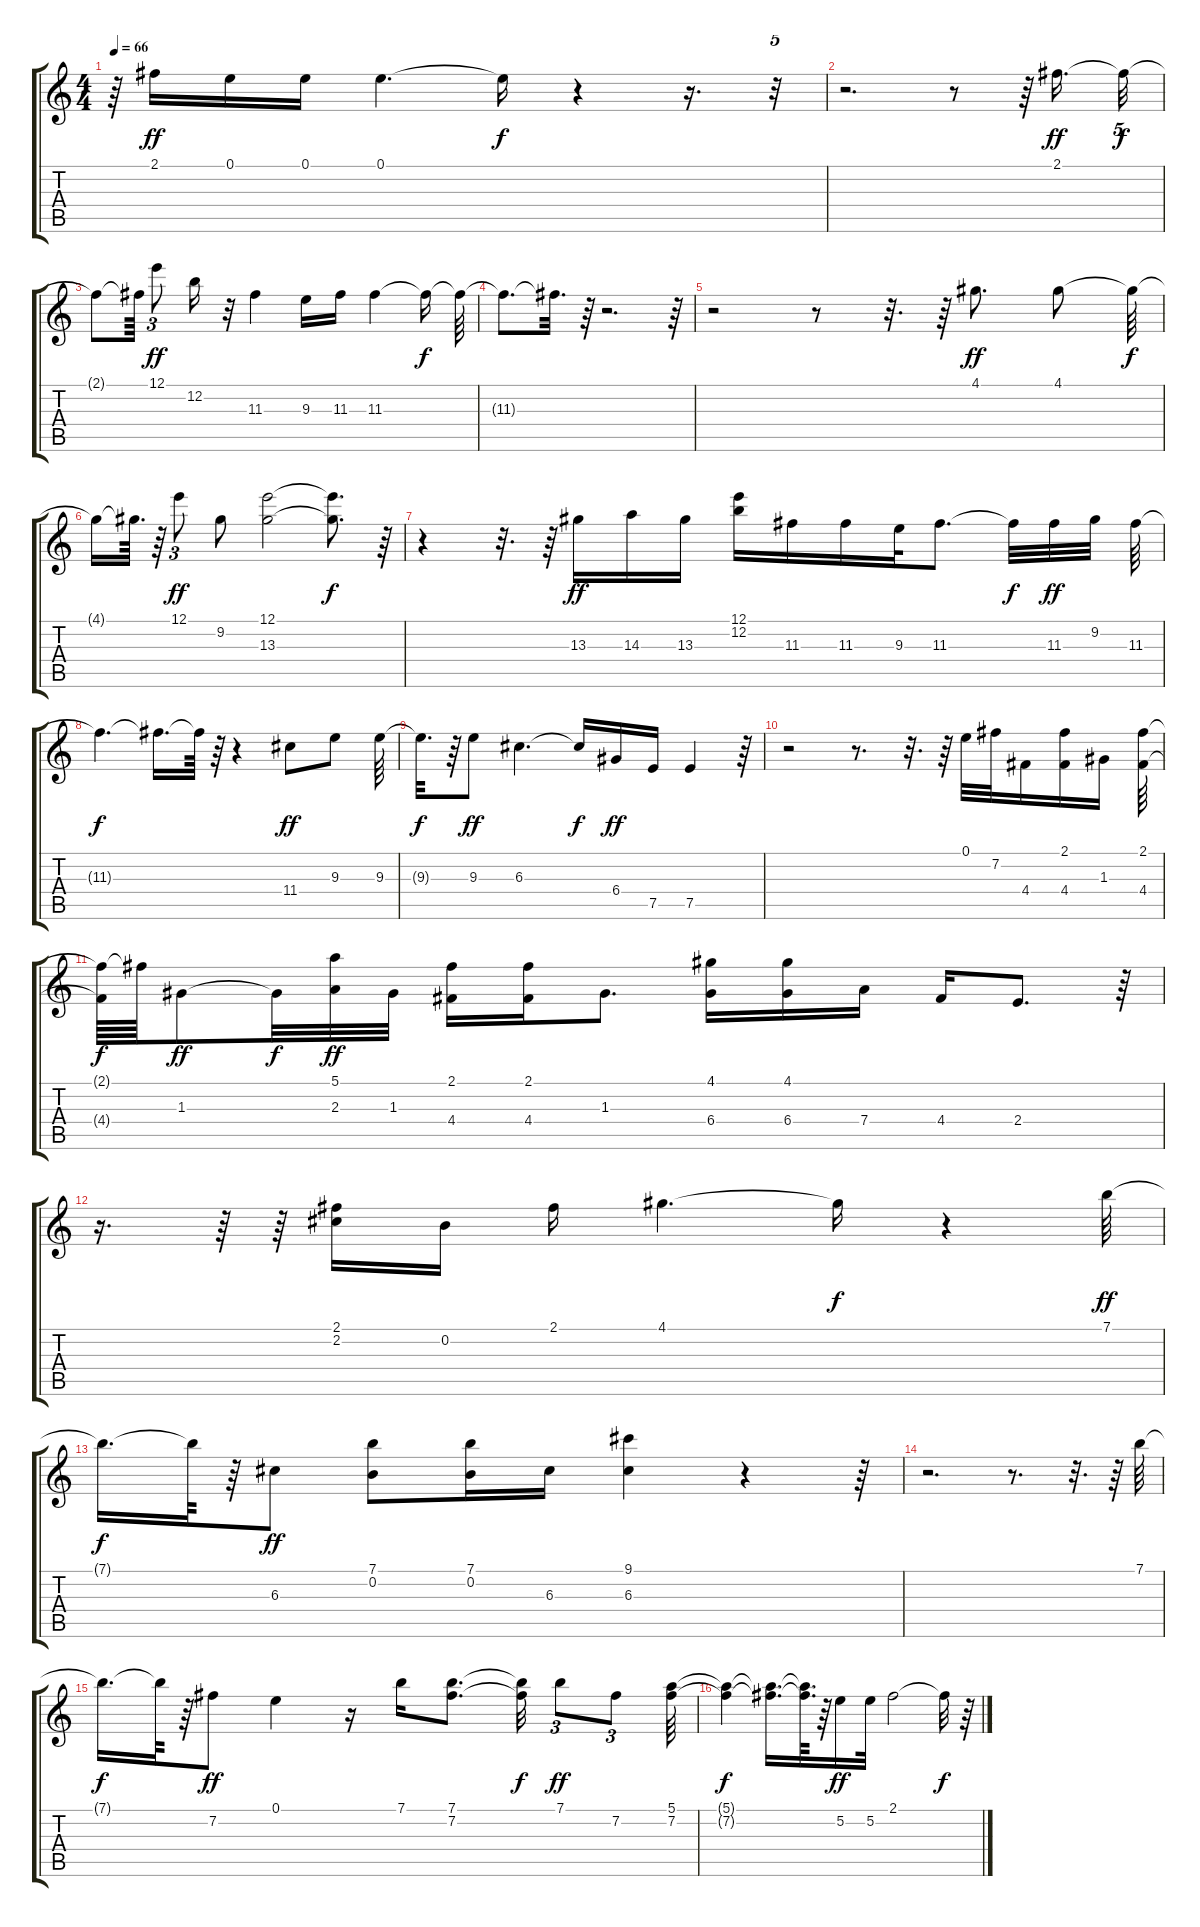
\track "" {instrument distortionguitar}
\staff {score tabs}
\tuning (E4 B3 G3 D3 A2 E2) {hide}
\ts (4 4)
\tempo 66
\clef g2
\ks c
r.64{dy f} 2.1.16{dy ff} 0.1.16 0.1.16 0.1.4{d} 0.1{t}.16{dy f} r.4 r.16{d} r.32{tu (5 4)} |
r.2{d} r.8 r.64 2.1.16{d dy ff} 2.1{t}.32{tu (5 4) dy f} |
2.1{t}.8 2.1{t}.64 12.1.8{tu (3 2) dy ff} 12.2.16 r.32 11.3.4 9.3.16 11.3.16 11.3.4 11.3{t}.16{dy f} 11.3{t}.64 |
11.3{t}.8{d} 11.3{t}.32{d} r.64 r.2{d} r.64 |
r.2 r.8 r.32{d} r.64 4.1.8{d dy ff} 4.1.8 4.1{t}.64{dy f} |
4.1{t}.16 4.1{t}.64{d} r.64 12.1.8{tu (3 2) dy ff} 9.2.8 (12.1 13.3).2 (12.1{t} 13.3{t}).8{d dy f} r.64 |
r.4 r.32{d} r.64 13.3.16{dy ff} 14.3.16 13.3.16 (12.1 12.2).16 11.3.16 11.3.16 9.3.32 11.3.8{d} 11.3{t}.32{dy f} 11.3.32{dy ff} 9.2.32 11.3.64 |
11.3{t}.4{d dy f} 11.3{t}.16{d} 11.3{t}.64 r.64 r.4 11.4.8{dy ff} 9.3.8 9.3.64 |
9.3{t}.32{d dy f} r.64 9.3.8{dy ff} 6.3.4{d} 6.3{t}.16{dy f} 6.4.16{dy ff} 7.5.16 7.5.4 r.64 |
r.2 r.8{d} r.32{d} r.64 0.1.32 7.2.32 4.4.16 (2.1 4.4).16 1.3.16 (2.1 4.4).64 |
(2.1{t} 4.4{t}).64{dy f} 2.1{t}.64 1.3.8{dy ff} 1.3{t}.32{dy f} (5.1 2.3).32{dy ff} 1.3.32 (2.1 4.4).16 (2.1 4.4).16 1.3.8{d} (4.1 6.4).16 (4.1 6.4).16 7.4.16 4.4.16 2.4.8{d} r.64 |
r.16{d} r.64 r.64 (2.1 2.2).16 0.2.16 2.1.16 4.1.4{d} 4.1{t}.16{dy f} r.4 7.1.64{dy ff} |
7.1{t}.16{d dy f} 7.1{t}.64 r.64 6.3.8{dy ff} (7.1 0.2).8 (7.1 0.2).16 6.3.16 (9.1 6.3).4 r.4 r.64 |
r.2{d} r.8{d} r.32{d} r.64 7.1.64 |
7.1{t}.16{d dy f} 7.1{t}.64 r.64 7.2.8{dy ff} 0.1.4 r.16 7.1.16 (7.1 7.2).8{d} (7.1{t} 7.2{t}).32{dy f} 7.1.8{tu (3 2) dy ff} 7.2.8{tu (3 2)} (5.1 7.2).64 |
(5.1{t} 7.2{t}).4{dy f} (5.1{t} 7.2{t}).16{d} (5.1{t} 7.2{t}).64{d} r.64 5.2.16{dy ff} 5.2.32 2.1.2 2.1{t}.32{dy f} r.64
